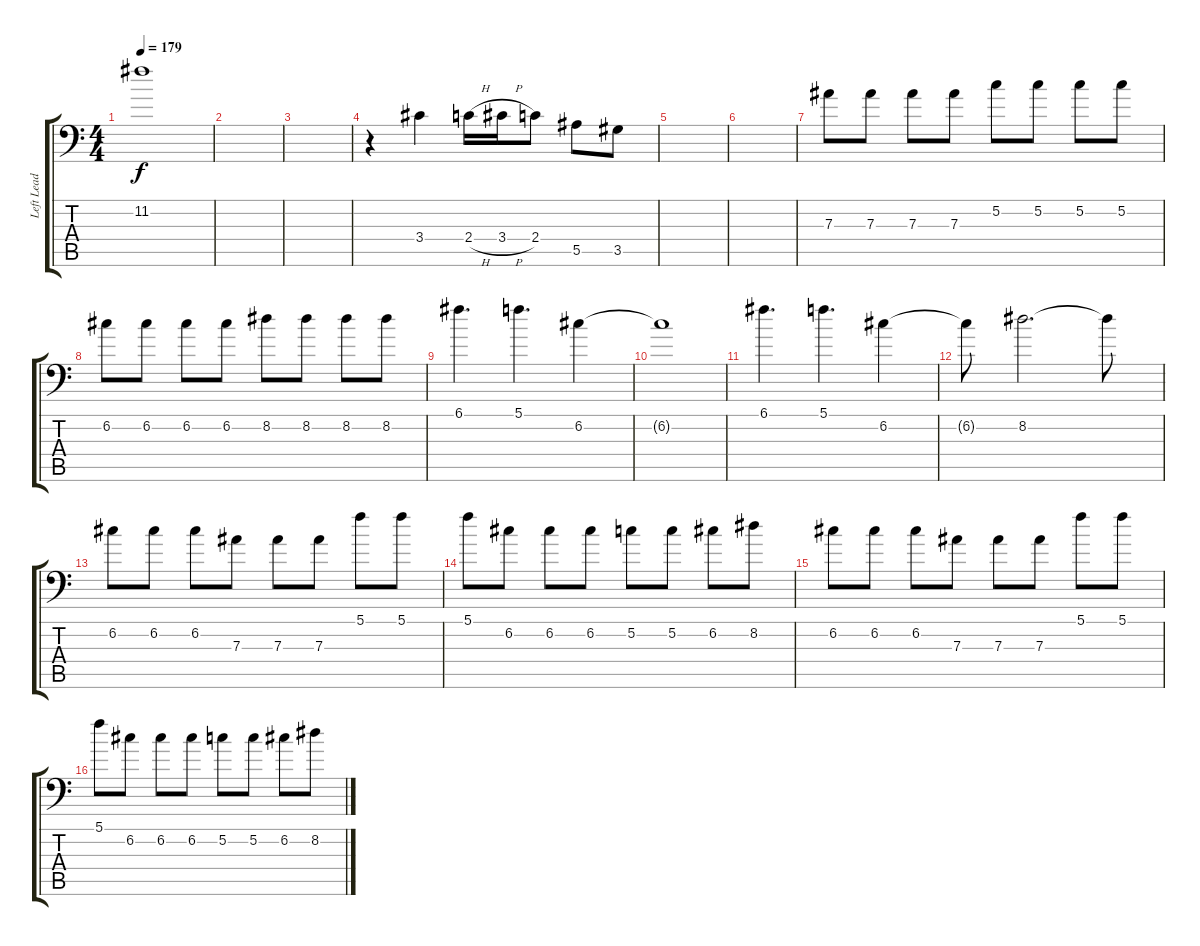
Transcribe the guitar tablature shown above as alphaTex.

\track ("Left Lead 1" "Left Lead ") {instrument distortionguitar}
\staff {score tabs}
\tuning (C4 G3 Eb3 Bb2 F2 Bb1) {hide}
\ts (4 4)
\tempo 179
\clef f4
\ks c
11.2.1{dy f} |
|
|
r.4 3.4.4 2.4{h}.16 3.4{h}.16 2.4.8 5.5.8 3.5.8 |
|
|
7.3.8 7.3.8 7.3.8 7.3.8 5.2.8 5.2.8 5.2.8 5.2.8 |
6.2.8 6.2.8 6.2.8 6.2.8 8.2.8 8.2.8 8.2.8 8.2.8 |
6.1.4{d} 5.1.4{d} 6.2.4 |
6.2{t}.1 |
6.1.4{d} 5.1.4{d} 6.2.4 |
6.2{t}.8 8.2.2{d} 8.2{t}.8 |
6.2.8 6.2.8 6.2.8 7.3.8 7.3.8 7.3.8 5.1.8 5.1.8 |
5.1.8 6.2.8 6.2.8 6.2.8 5.2.8 5.2.8 6.2.8 8.2.8 |
6.2.8 6.2.8 6.2.8 7.3.8 7.3.8 7.3.8 5.1.8 5.1.8 |
5.1.8 6.2.8 6.2.8 6.2.8 5.2.8 5.2.8 6.2.8 8.2.8
